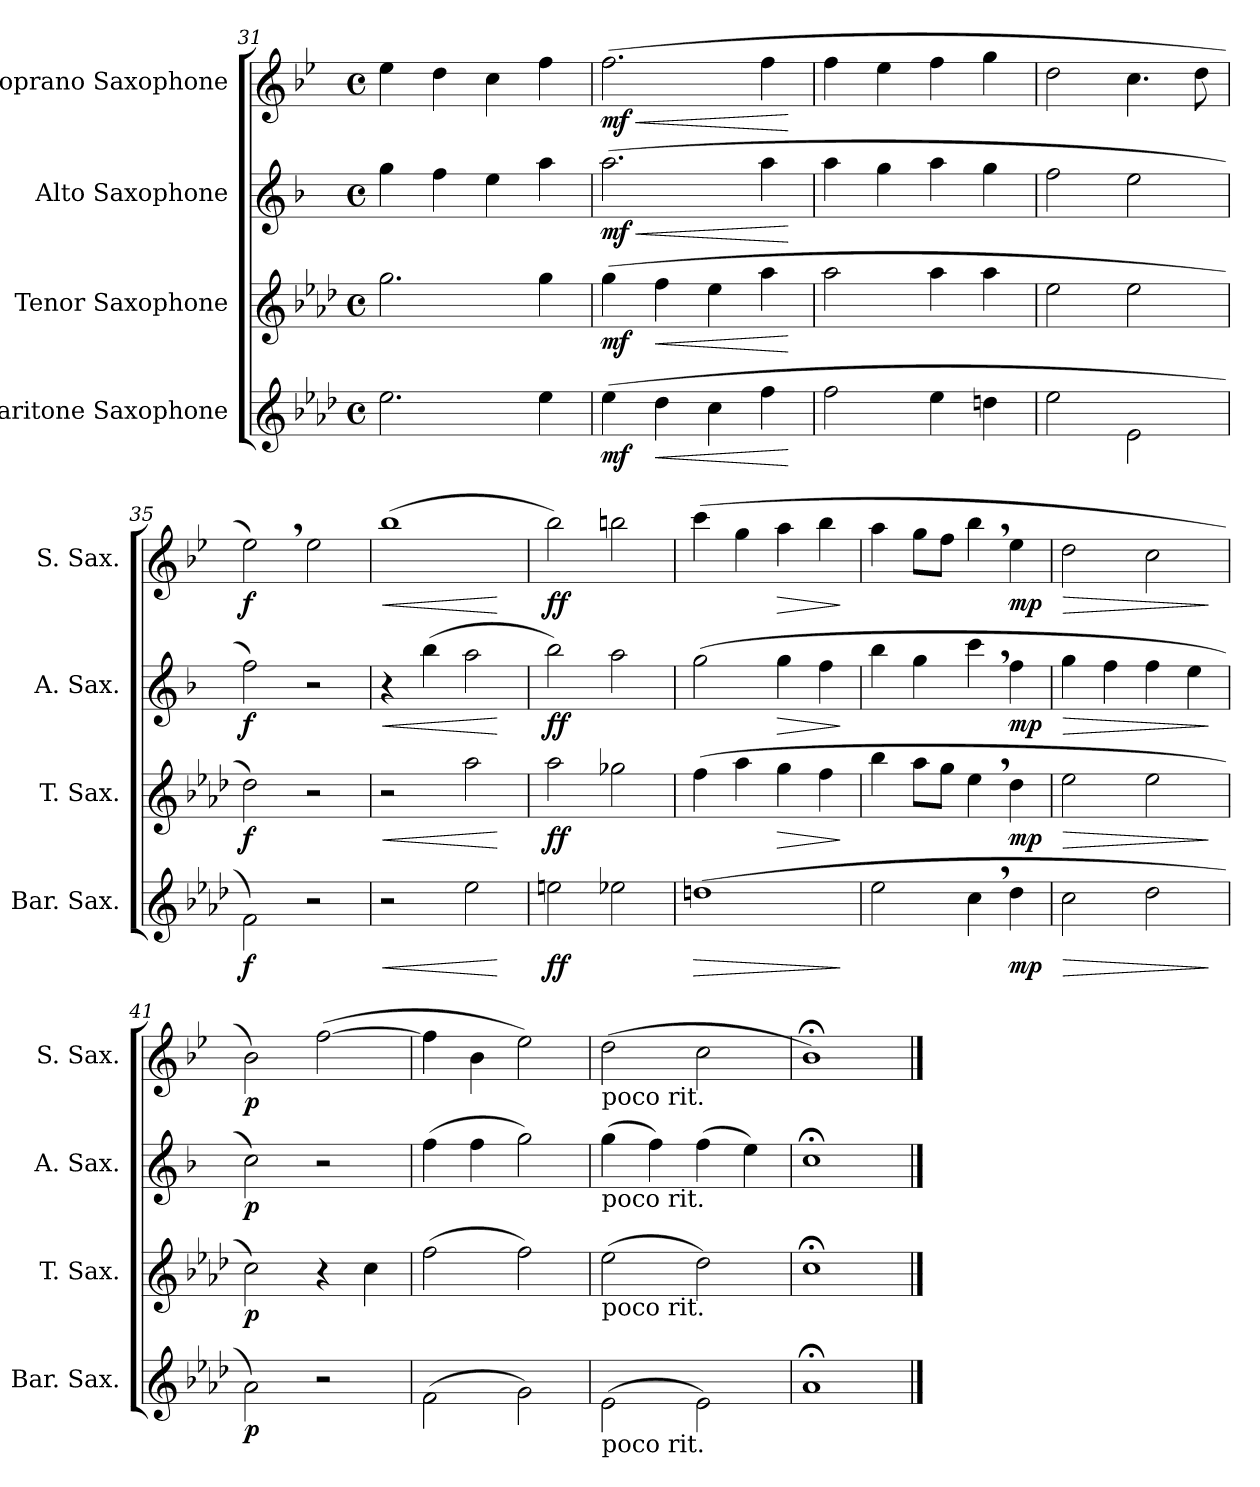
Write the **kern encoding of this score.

**kern	**dynam	**kern	**dynam	**kern	**dynam	**kern	**dynam
*part4	*part4	*part3	*part3	*part2	*part2	*part1	*part1
*staff4	*staff4	*staff3	*staff3	*staff2	*staff2	*staff1	*staff1
*I"Baritone Saxophone	*	*I"Tenor Saxophone	*	*I"Alto Saxophone	*	*I"Soprano Saxophone	*
*I'Bar. Sax.	*	*I'T. Sax.	*	*I'A. Sax.	*	*I'S. Sax.	*
*clefG2	*	*clefG2	*	*clefG2	*	*clefG2	*
*ITrd12c21	*	*ITrd8c14	*	*ITrd5c9	*	*ITrd1c2	*
*k[b-e-a-d-]	*	*k[b-e-a-d-]	*	*k[b-e-a-d-]	*	*k[b-e-a-d-]	*
*M4/4	*	*M4/4	*	*M4/4	*	*M4/4	*
*met(c)	*	*met(c)	*	*met(c)	*	*met(c)	*
=31	=31	=31	=31	=31	=31	=31	=31
2.e-\	.	2.g\	.	4b-\	.	4dd-\	.
.	.	.	.	4a-\	.	4cc\	.
.	.	.	.	4g\	.	4b-\	.
4e-\	.	4g\	.	4cc\	.	4ee-\	.
=32	=32	=32	=32	=32	=32	=32	=32
!	!LO:DY:b	!	!LO:DY:b	!	!LO:HP:b	!	!LO:HP:b
!	!	!	!	!	!LO:DY:n=1:b	!	!LO:DY:n=1:b
(>4e-\	mf	(>4g\	mf	(>2.cc\	< mf	(>2.ee-\	< mf
!	!LO:HP:b	!	!LO:HP:b	!	!	!	!
4d-\	<	4f\	<	.	.	.	.
4c\	.	4e-\	.	.	.	.	.
4f\	.	4a-\	.	4cc\	.	4ee-\	.
.	[	.	[	.	[	.	[
=33	=33	=33	=33	=33	=33	=33	=33
2f\	.	2a-\	.	4cc\	.	4ee-\	.
.	.	.	.	4b-\	.	4dd-\	.
4e-\	.	4a-\	.	4cc\	.	4ee-\	.
4dn\	.	4a-\	.	4b-\	.	4ff\	.
=34	=34	=34	=34	=34	=34	=34	=34
2e-\	.	2e-\	.	2a-\	.	2cc\	.
2E-\	.	2e-\	.	2g\	.	4.b-\	.
.	.	.	.	.	.	8cc\	.
=35	=35	=35	=35	=35	=35	=35	=35
!	!LO:DY:b	!	!LO:DY:b	!	!LO:DY:b	!	!LO:DY:b
2F\)	f	2d-\)	f	2a-\)	f	2dd-,\)	f
2r	.	2r	.	2r	.	2dd-\	.
=36	=36	=36	=36	=36	=36	=36	=36
!	!LO:HP:b	!	!LO:HP:b	!	!LO:HP:b	!	!LO:HP:b
2r	<	2r	<	4r	<	(>1aa-	<
.	.	.	.	(>4dd-\	.	.	.
2e-\	.	2a-\	.	2cc\	.	.	.
.	[	.	[	.	[	.	[
!!LO:LB:g=z
=37	=37	=37	=37	=37	=37	=37	=37
!	!LO:DY:b	!	!LO:DY:b	!	!LO:DY:b	!	!LO:DY:b
2en\	ff	2a-\	ff	2dd-\)	ff	2aa-\)	ff
2e-X\	.	2g-X\	.	2cc\	.	2aan\	.
=38	=38	=38	=38	=38	=38	=38	=38
!	!LO:HP:b	!	!	!	!	!	!
(>1dn	>	(>4f\	.	(>2b-\	.	(>4bb-\	.
.	.	4a-\	.	.	.	4ff\	.
!	!	!	!LO:HP:b	!	!LO:HP:b	!	!LO:HP:b
.	.	4g\	>	4b-\	>	4gg\	>
.	.	4f\	.	4a-\	.	4aa-\	.
.	]	.	]	.	]	.	]
=39	=39	=39	=39	=39	=39	=39	=39
2e-\	.	4b-\	.	4dd-\	.	4gg\	.
.	.	8a-\L	.	4b-\	.	8ff\L	.
.	.	8g\J	.	.	.	8ee-\J	.
4c,\	.	4e-,\	.	4ee-,\	.	4aa-,\	.
!	!LO:DY:b	!	!LO:DY:b	!	!LO:DY:b	!	!LO:DY:b
4d-\	mp	4d-\	mp	4a-\	mp	4dd-\	mp
=40	=40	=40	=40	=40	=40	=40	=40
!	!LO:HP:b	!	!LO:HP:b	!	!LO:HP:b	!	!LO:HP:b
2c\	>	2e-\	>	4b-\	>	2cc\	>
.	.	.	.	4a-\	.	.	.
2d-\	.	2e-\	.	4a-\	.	2b-\	.
.	.	.	.	4g\	.	.	.
.	]	.	]	.	]	.	]
=41	=41	=41	=41	=41	=41	=41	=41
!	!LO:DY:b	!	!LO:DY:b	!	!LO:DY:b	!	!LO:DY:b
2A-\)	p	2c\)	p	2e-\)	p	2a-\)	p
2r	.	4r	.	2r	.	(>[2ee-\	.
.	.	4c\	.	.	.	.	.
=42	=42	=42	=42	=42	=42	=42	=42
(>2F\	.	(>2f\	.	(>4a-\	.	4ee-\]	.
.	.	.	.	4a-\	.	4a-\	.
2G\)	.	2f\)	.	2b-\)	.	2dd-\)	.
=43	=43	=43	=43	=43	=43	=43	=43
!	!	!	!	!	!	!LO:TX:b:t=poco rit.	!
!	!	!	!	!LO:TX:b:t=poco rit.	!	!	!
!	!	!LO:TX:b:t=poco rit.	!	!	!	!	!
!LO:TX:b:t=poco rit.	!	!	!	!	!	!	!
(>2E-\	.	(>2e-\	.	(>4b-\	.	(>2cc\	.
.	.	.	.	4a-\)	.	.	.
2E-\)	.	2d-\)	.	(>4a-\	.	2b-\	.
.	.	.	.	4g\)	.	.	.
=44	=44	=44	=44	=44	=44	=44	=44
1A-;<	.	1c;<	.	1e-;<	.	1a-;<)	.
==	==	==	==	==	==	==	==
*-	*-	*-	*-	*-	*-	*-	*-
